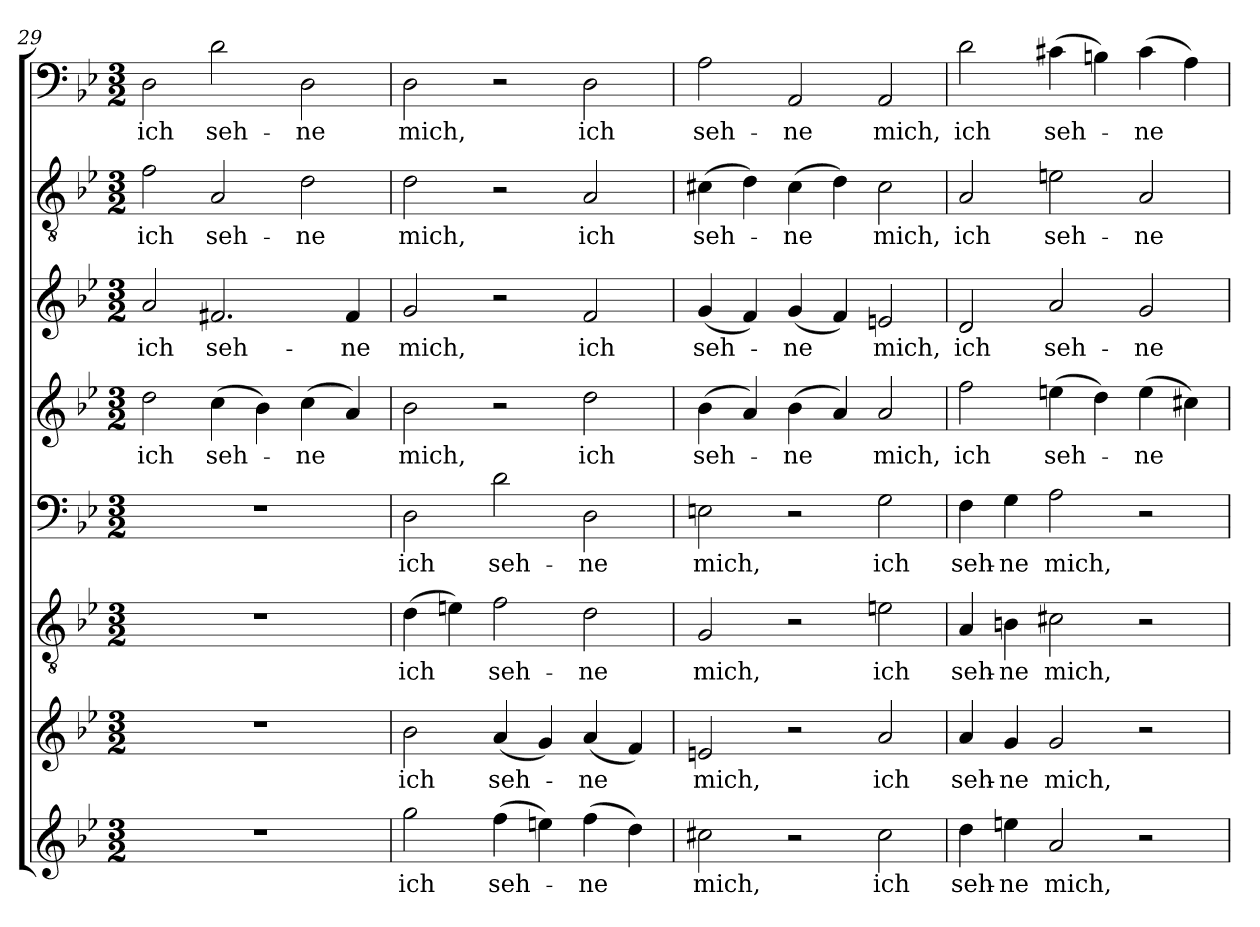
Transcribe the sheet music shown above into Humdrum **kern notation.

**kern	**text	**kern	**text	**kern	**text	**kern	**text	**kern	**text	**kern	**text	**kern	**text	**kern	**text
*part8	*part8	*part7	*part7	*part6	*part6	*part5	*part5	*part4	*part4	*part3	*part3	*part2	*part2	*part1	*part1
*staff8	*staff8	*staff7	*staff7	*staff6	*staff6	*staff5	*staff5	*staff4	*staff4	*staff3	*staff3	*staff2	*staff2	*staff1	*staff1
*clefG2	*	*clefG2	*	*clefGv2	*	*clefF4	*	*clefG2	*	*clefG2	*	*clefGv2	*	*clefF4	*
*k[b-e-]	*	*k[b-e-]	*	*k[b-e-]	*	*k[b-e-]	*	*k[b-e-]	*	*k[b-e-]	*	*k[b-e-]	*	*k[b-e-]	*
*g:	*	*g:	*	*g:	*	*g:	*	*g:	*	*g:	*	*g:	*	*g:	*
*M3/2	*	*M3/2	*	*M3/2	*	*M3/2	*	*M3/2	*	*M3/2	*	*M3/2	*	*M3/2	*
=29	=29	=29	=29	=29	=29	=29	=29	=29	=29	=29	=29	=29	=29	=29	=29
1.r	.	1.r	.	1.r	.	1.r	.	2dd\	ich	2a/	ich	2f\	ich	2D\	ich
.	.	.	.	.	.	.	.	(4cc\	seh-	2.f#X/	seh-	2A/	seh-	2d\	seh-
.	.	.	.	.	.	.	.	4b-\)	.	.	.	.	.	.	.
.	.	.	.	.	.	.	.	(4cc\	-ne	.	.	2d\	-ne	2D\	-ne
.	.	.	.	.	.	.	.	4a/)	.	4f#/	-ne	.	.	.	.
=30	=30	=30	=30	=30	=30	=30	=30	=30	=30	=30	=30	=30	=30	=30	=30
2gg\	ich	2b-\	ich	(4d\	ich	2D\	ich	2b-\	mich,	2g/	mich,	2d\	mich,	2D\	mich,
.	.	.	.	4en\)	.	.	.	.	.	.	.	.	.	.	.
(4ff\	seh-	(4a/	seh-	2f\	seh-	2d\	seh-	2r	.	2r	.	2r	.	2r	.
4een\)	.	4g/)	.	.	.	.	.	.	.	.	.	.	.	.	.
(4ff\	-ne	(4a/	-ne	2d\	-ne	2D\	-ne	2dd\	ich	2f/	ich	2A/	ich	2D\	ich
4dd\)	.	4f/)	.	.	.	.	.	.	.	.	.	.	.	.	.
=31	=31	=31	=31	=31	=31	=31	=31	=31	=31	=31	=31	=31	=31	=31	=31
2cc#X\	mich,	2en/	mich,	2G/	mich,	2En\	mich,	(4b-\	seh-	(4g/	seh-	(4c#X\	seh-	2A\	seh-
.	.	.	.	.	.	.	.	4a/)	.	4f/)	.	4d\)	.	.	.
2r	.	2r	.	2r	.	2r	.	(4b-\	-ne	(4g/	-ne	(4c#\	-ne	2AA/	-ne
.	.	.	.	.	.	.	.	4a/)	.	4f/)	.	4d\)	.	.	.
2cc#\	ich	2a/	ich	2en\	ich	2G\	ich	2a/	mich,	2en/	mich,	2c#\	mich,	2AA/	mich,
=32	=32	=32	=32	=32	=32	=32	=32	=32	=32	=32	=32	=32	=32	=32	=32
4dd\	seh-	4a/	seh-	4A/	seh-	4F\	seh-	2ff\	ich	2d/	ich	2A/	ich	2d\	ich
4een\	-ne	4g/	-ne	4Bn\	-ne	4G\	-ne	.	.	.	.	.	.	.	.
2a/	mich,	2g/	mich,	2c#X\	mich,	2A\	mich,	(4een\	seh-	2a/	seh-	2en\	seh-	(4c#X\	seh-
.	.	.	.	.	.	.	.	4dd\)	.	.	.	.	.	4Bn\)	.
2r	.	2r	.	2r	.	2r	.	(4ee\	-ne	2g/	-ne	2A/	-ne	(4c#\	-ne
.	.	.	.	.	.	.	.	4cc#X\)	.	.	.	.	.	4A\)	.
=	=	=	=	=	=	=	=	=	=	=	=	=	=	=	=
*-	*-	*-	*-	*-	*-	*-	*-	*-	*-	*-	*-	*-	*-	*-	*-
